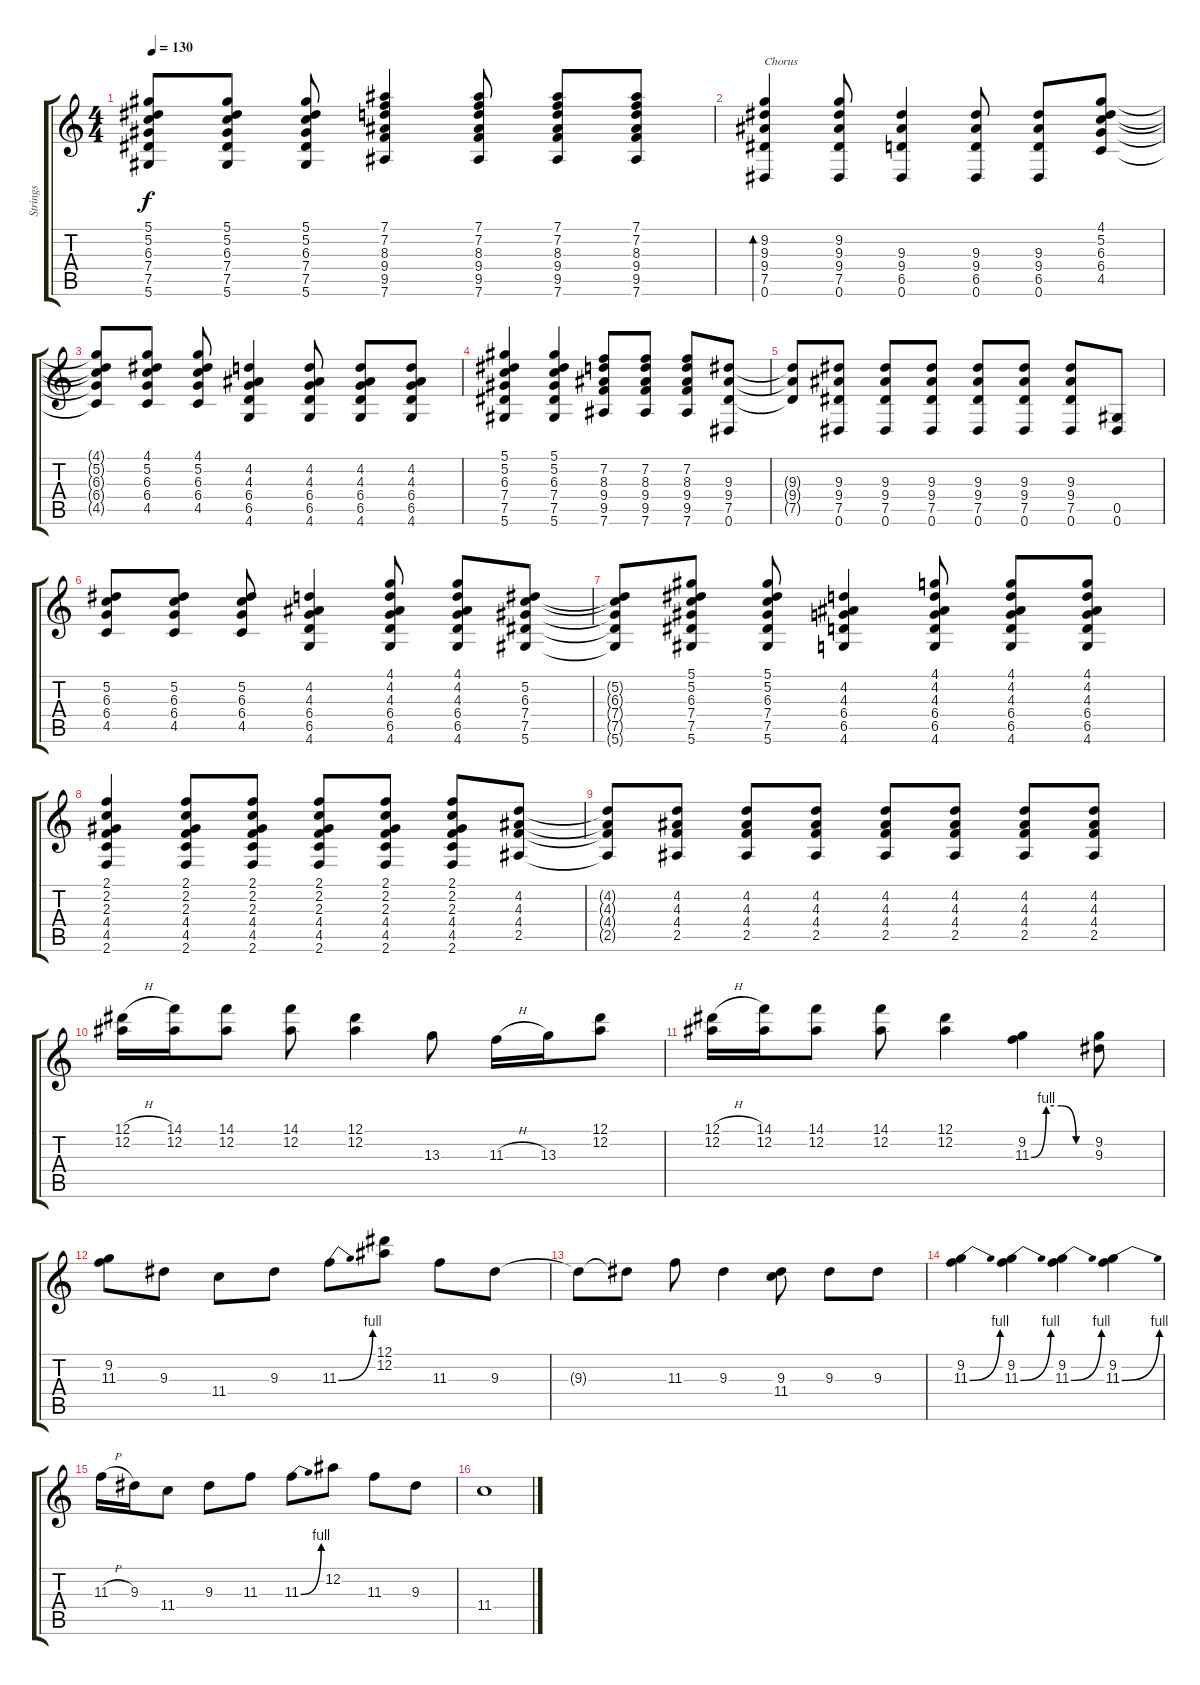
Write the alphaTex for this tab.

\track ("Strings" "Strings") {instrument overdrivenguitar}
\staff {score tabs}
\tuning (Eb4 Bb3 Gb3 Db3 Ab2 Eb2) {hide}
\ts (4 4)
\tempo 130
\clef g2
\ks c
(5.1 5.2 6.3 7.4 7.5 5.6).8{dy f} (5.1 5.2 6.3 7.4 7.5 5.6).8 (5.1 5.2 6.3 7.4 7.5 5.6).8 (7.1 7.2 8.3 9.4 9.5 7.6).4 (7.1 7.2 8.3 9.4 9.5 7.6).8 (7.1 7.2 8.3 9.4 9.5 7.6).8 (7.1 7.2 8.3 9.4 9.5 7.6).8 |
(9.2 9.3 9.4 7.5 0.6).4{bd 120 txt "Chorus"} (9.2 9.3 9.4 7.5 0.6).8 (9.3 9.4 6.5 0.6).4 (9.3 9.4 6.5 0.6).8 (9.3 9.4 6.5 0.6).8 (4.1 5.2 6.3 6.4 4.5).8 |
(4.1{t} 5.2{t} 6.3{t} 6.4{t} 4.5{t}).8 (4.1 5.2 6.3 6.4 4.5).8 (4.1 5.2 6.3 6.4 4.5).8 (4.2 4.3 6.4 6.5 4.6).4 (4.2 4.3 6.4 6.5 4.6).8 (4.2 4.3 6.4 6.5 4.6).8 (4.2 4.3 6.4 6.5 4.6).8 |
(5.1 5.2 6.3 7.4 7.5 5.6).4 (5.1 5.2 6.3 7.4 7.5 5.6).4 (7.2 8.3 9.4 9.5 7.6).8 (7.2 8.3 9.4 9.5 7.6).8 (7.2 8.3 9.4 9.5 7.6).8 (9.3 9.4 7.5 0.6).8 |
(9.3{t} 9.4{t} 7.5{t}).8 (9.3 9.4 7.5 0.6).8 (9.3 9.4 7.5 0.6).8 (9.3 9.4 7.5 0.6).8 (9.3 9.4 7.5 0.6).8 (9.3 9.4 7.5 0.6).8 (9.3 9.4 7.5 0.6).8 (0.5 0.6).8 |
(5.2 6.3 6.4 4.5).8 (5.2 6.3 6.4 4.5).8 (5.2 6.3 6.4 4.5).8 (4.2 4.3 6.4 6.5 4.6).4 (4.1 4.2 4.3 6.4 6.5 4.6).8 (4.1 4.2 4.3 6.4 6.5 4.6).8 (5.2 6.3 7.4 7.5 5.6).8 |
(5.2{t} 6.3{t} 7.4{t} 7.5{t} 5.6{t}).8 (5.1 5.2 6.3 7.4 7.5 5.6).8 (5.1 5.2 6.3 7.4 7.5 5.6).8 (4.2 4.3 6.4 6.5 4.6).4 (4.1 4.2 4.3 6.4 6.5 4.6).8 (4.1 4.2 4.3 6.4 6.5 4.6).8 (4.1 4.2 4.3 6.4 6.5 4.6).8 |
(2.1 2.2 2.3 4.4 4.5 2.6).4 (2.1 2.2 2.3 4.4 4.5 2.6).8 (2.1 2.2 2.3 4.4 4.5 2.6).8 (2.1 2.2 2.3 4.4 4.5 2.6).8 (2.1 2.2 2.3 4.4 4.5 2.6).8 (2.1 2.2 2.3 4.4 4.5 2.6).8 (4.2 4.3 4.4 2.5).8 |
(4.2{t} 4.3{t} 4.4{t} 2.5{t}).8 (4.2 4.3 4.4 2.5).8 (4.2 4.3 4.4 2.5).8 (4.2 4.3 4.4 2.5).8 (4.2 4.3 4.4 2.5).8 (4.2 4.3 4.4 2.5).8 (4.2 4.3 4.4 2.5).8 (4.2 4.3 4.4 2.5).8 |
(12.1{h} 12.2).16 (14.1 12.2).16 (14.1 12.2).8 (14.1 12.2).8 (12.1 12.2).4 13.3.8 11.3{h}.16 13.3.16 (12.1 12.2).8 |
(12.1{h} 12.2).16 (14.1 12.2).16 (14.1 12.2).8 (14.1 12.2).8 (12.1 12.2).4 (9.2 11.3{be (custom 0 0 15 4 30 4 45 0 60 0)}).4 (9.2 9.3).8 |
(9.2 11.3).8 9.3.8 11.4.8 9.3.8 11.3{be (bend 0 0 60 4)}.8 (12.1 12.2).8 11.3.8 9.3.8 |
9.3{t}.8 9.3{t}.8 11.3.8 9.3.4 (9.3 11.4).8 9.3.8 9.3.8 |
(9.2 11.3{be (bend 0 0 60 4)}).4 (9.2 11.3{be (bend 0 0 60 4)}).4 (9.2 11.3{be (bend 0 0 60 4)}).4 (9.2 11.3{be (bend 0 0 60 4)}).4 |
11.3{h}.16 9.3.16 11.4.8 9.3.8 11.3.8 11.3{be (bend 0 0 60 4)}.8 12.2.8 11.3.8 9.3.8 |
11.4.1
